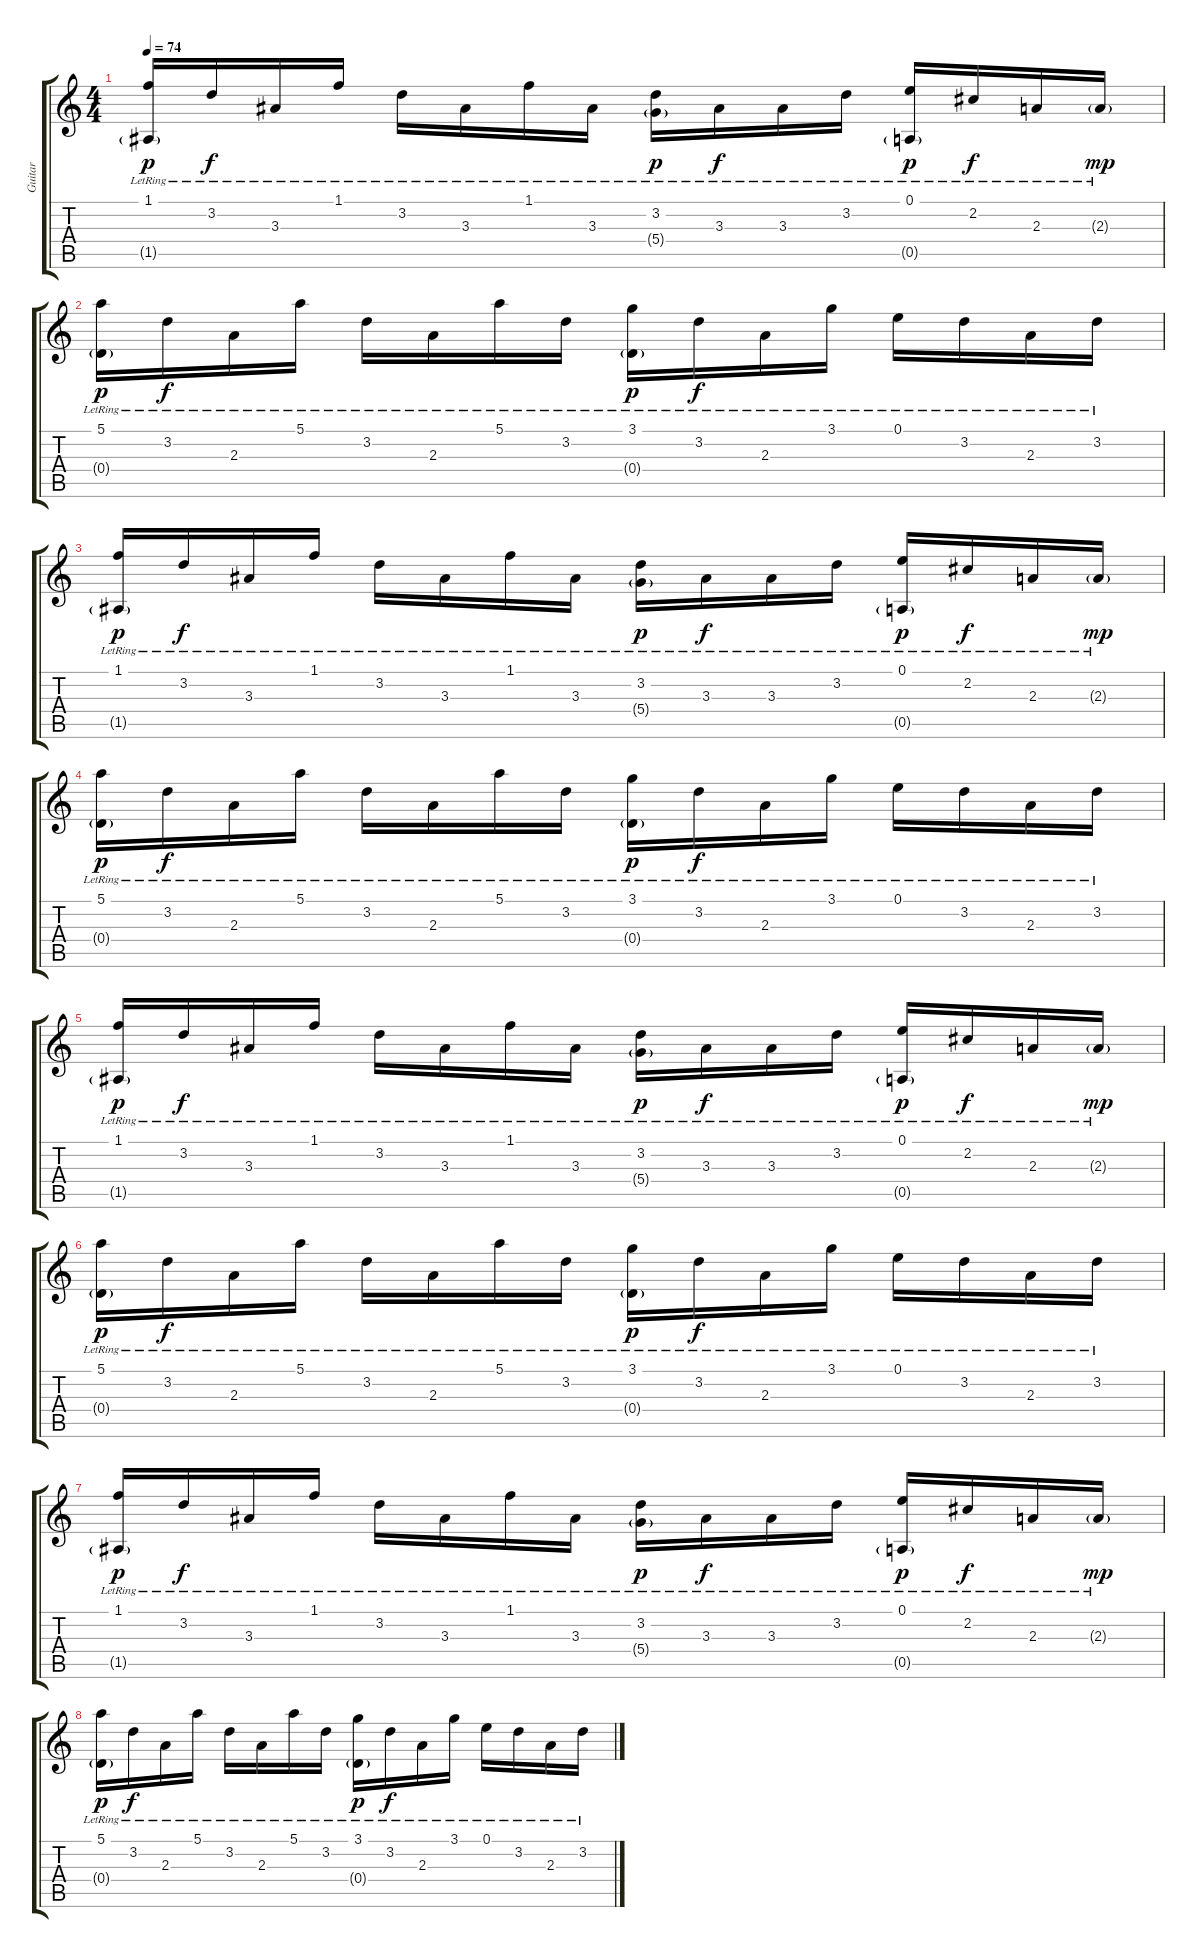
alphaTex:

\track ("Guitar" "Guitar") {instrument electricguitarmuted}
\staff {score tabs}
\tuning (E4 B3 G3 D3 A2 E2) {hide}
\ts (4 4)
\tempo 74
\clef g2
\ks c
(1.1{lr} 1.5{g lr}).16{dy p} 3.2{lr}.16{dy f} 3.3{lr}.16 1.1{lr}.16 3.2{lr}.16 3.3{lr}.16 1.1{lr}.16 3.3{lr}.16 (3.2{lr} 5.4{g lr}).16{dy p} 3.3{lr}.16{dy f} 3.3{lr}.16 3.2{lr}.16 (0.1{lr} 0.5{g lr}).16{dy p} 2.2{lr}.16{dy f} 2.3{lr}.16 2.3{g lr}.16{dy mp} |
(5.1{lr} 0.4{g lr}).16{dy p} 3.2{lr}.16{dy f} 2.3{lr}.16 5.1{lr}.16 3.2{lr}.16 2.3{lr}.16 5.1{lr}.16 3.2{lr}.16 (3.1{lr} 0.4{g lr}).16{dy p} 3.2{lr}.16{dy f} 2.3{lr}.16 3.1{lr}.16 0.1{lr}.16 3.2{lr}.16 2.3{lr}.16 3.2{lr}.16 |
(1.1{lr} 1.5{g lr}).16{dy p} 3.2{lr}.16{dy f} 3.3{lr}.16 1.1{lr}.16 3.2{lr}.16 3.3{lr}.16 1.1{lr}.16 3.3{lr}.16 (3.2{lr} 5.4{g lr}).16{dy p} 3.3{lr}.16{dy f} 3.3{lr}.16 3.2{lr}.16 (0.1{lr} 0.5{g lr}).16{dy p} 2.2{lr}.16{dy f} 2.3{lr}.16 2.3{g lr}.16{dy mp} |
(5.1{lr} 0.4{g lr}).16{dy p} 3.2{lr}.16{dy f} 2.3{lr}.16 5.1{lr}.16 3.2{lr}.16 2.3{lr}.16 5.1{lr}.16 3.2{lr}.16 (3.1{lr} 0.4{g lr}).16{dy p} 3.2{lr}.16{dy f} 2.3{lr}.16 3.1{lr}.16 0.1{lr}.16 3.2{lr}.16 2.3{lr}.16 3.2{lr}.16 |
(1.1{lr} 1.5{g lr}).16{dy p} 3.2{lr}.16{dy f} 3.3{lr}.16 1.1{lr}.16 3.2{lr}.16 3.3{lr}.16 1.1{lr}.16 3.3{lr}.16 (3.2{lr} 5.4{g lr}).16{dy p} 3.3{lr}.16{dy f} 3.3{lr}.16 3.2{lr}.16 (0.1{lr} 0.5{g lr}).16{dy p} 2.2{lr}.16{dy f} 2.3{lr}.16 2.3{g lr}.16{dy mp} |
(5.1{lr} 0.4{g lr}).16{dy p} 3.2{lr}.16{dy f} 2.3{lr}.16 5.1{lr}.16 3.2{lr}.16 2.3{lr}.16 5.1{lr}.16 3.2{lr}.16 (3.1{lr} 0.4{g lr}).16{dy p} 3.2{lr}.16{dy f} 2.3{lr}.16 3.1{lr}.16 0.1{lr}.16 3.2{lr}.16 2.3{lr}.16 3.2{lr}.16 |
(1.1{lr} 1.5{g lr}).16{dy p} 3.2{lr}.16{dy f} 3.3{lr}.16 1.1{lr}.16 3.2{lr}.16 3.3{lr}.16 1.1{lr}.16 3.3{lr}.16 (3.2{lr} 5.4{g lr}).16{dy p} 3.3{lr}.16{dy f} 3.3{lr}.16 3.2{lr}.16 (0.1{lr} 0.5{g lr}).16{dy p} 2.2{lr}.16{dy f} 2.3{lr}.16 2.3{g lr}.16{dy mp} |
(5.1{lr} 0.4{g lr}).16{dy p} 3.2{lr}.16{dy f} 2.3{lr}.16 5.1{lr}.16 3.2{lr}.16 2.3{lr}.16 5.1{lr}.16 3.2{lr}.16 (3.1{lr} 0.4{g lr}).16{dy p} 3.2{lr}.16{dy f} 2.3{lr}.16 3.1{lr}.16 0.1{lr}.16 3.2{lr}.16 2.3{lr}.16 3.2{lr}.16
